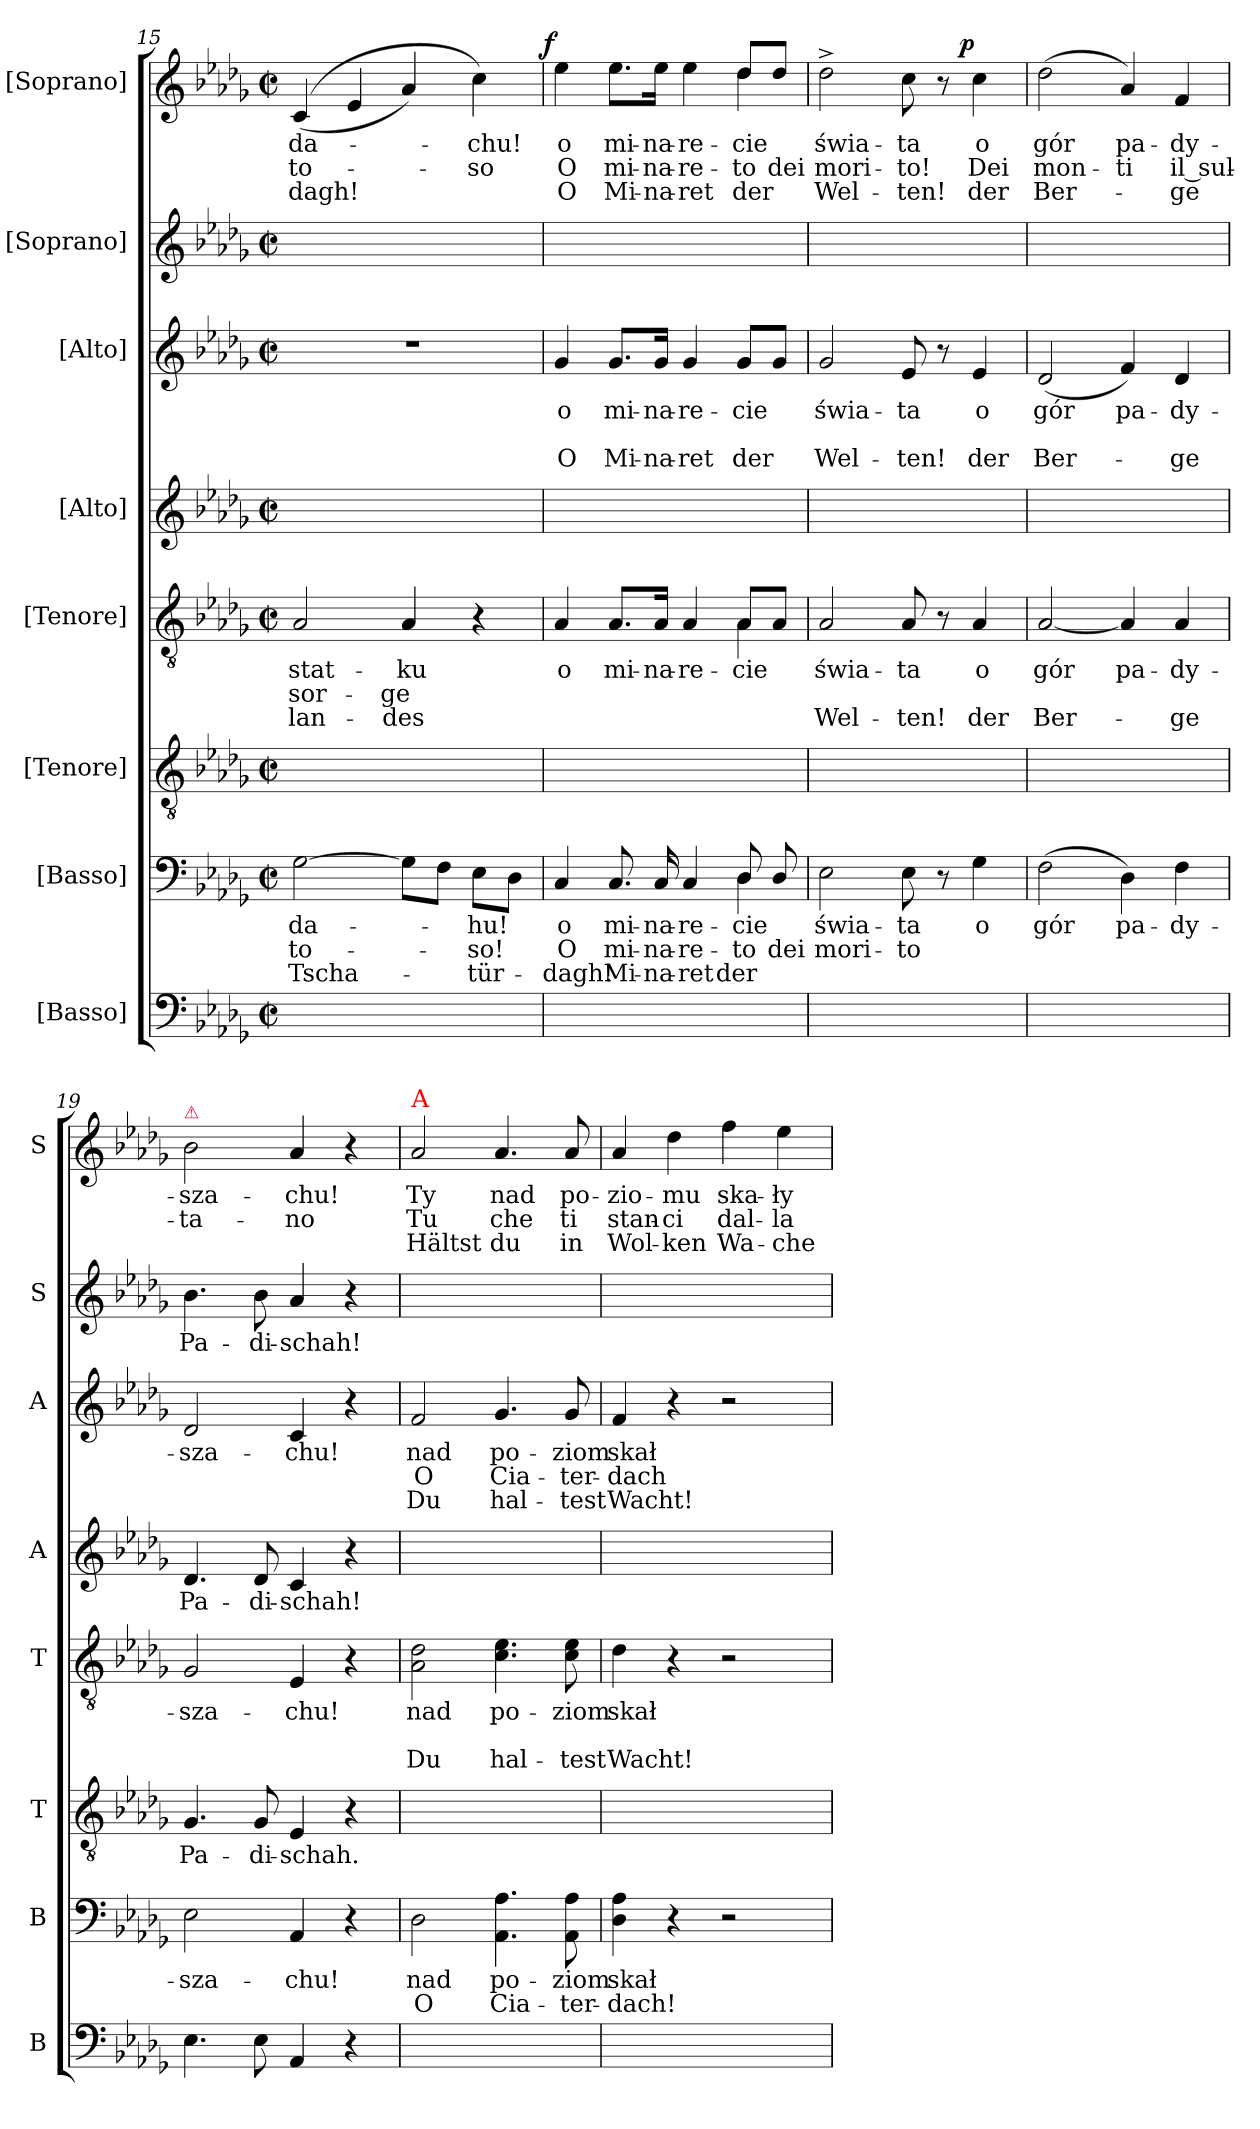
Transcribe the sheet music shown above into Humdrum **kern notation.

**kern	**kern	**text	**text	**text	**kern	**text	**kern	**text	**text	**text	**kern	**text	**kern	**text	**text	**text	**kern	**text	**kern	**text	**text	**text	**dynam
*part8	*part7	*part7	*part7	*part7	*part6	*part6	*part5	*part5	*part5	*part5	*part4	*part4	*part3	*part3	*part3	*part3	*part2	*part2	*part1	*part1	*part1	*part1	*part1
*staff8	*staff7	*staff7	*staff7	*staff7	*staff6	*staff6	*staff5	*staff5	*staff5	*staff5	*staff4	*staff4	*staff3	*staff3	*staff3	*staff3	*staff2	*staff2	*staff1	*staff1	*staff1	*staff1	*staff1
*I"[Basso]	*I"[Basso]	*	*	*	*I"[Tenore]	*	*I"[Tenore]	*	*	*	*I"[Alto]	*	*I"[Alto]	*	*	*	*I"[Soprano]	*	*I"[Soprano]	*	*	*	*
*I'B	*I'B	*	*	*	*I'T	*	*I'T	*	*	*	*I'A	*	*I'A	*	*	*	*I'S	*	*I'S	*	*	*	*
*clefF4	*clefF4	*	*	*	*clefGv2	*	*clefGv2	*	*	*	*clefG2	*	*clefG2	*	*	*	*clefG2	*	*clefG2	*	*	*	*
*k[b-e-a-d-g-]	*k[b-e-a-d-g-]	*	*	*	*k[b-e-a-d-g-]	*	*k[b-e-a-d-g-]	*	*	*	*k[b-e-a-d-g-]	*	*k[b-e-a-d-g-]	*	*	*	*k[b-e-a-d-g-]	*	*k[b-e-a-d-g-]	*	*	*	*
*D-:	*D-:	*	*	*	*D-:	*	*D-:	*	*	*	*D-:	*	*D-:	*	*	*	*D-:	*	*D-:	*	*	*	*
*M2/2	*M2/2	*	*	*	*M2/2	*	*M2/2	*	*	*	*M2/2	*	*M2/2	*	*	*	*M2/2	*	*M2/2	*	*	*	*
*met(c|)	*met(c|)	*	*	*	*met(c|)	*	*met(c|)	*	*	*	*met(c|)	*	*met(c|)	*	*	*	*met(c|)	*	*met(c|)	*	*	*	*
=15	=15	=15	=15	=15	=15	=15	=15	=15	=15	=15	=15	=15	=15	=15	=15	=15	=15	=15	=15	=15	=15	=15	=15
!	!	!	!LO:LY:color=red	!	!	!	!	!	!LO:LY:color=red	!	!	!	!	!	!	!	!	!	!	!	!LO:LY:color=red	!	!
1ryy	[2G-\	-da-	-to-	Tscha-	1ryy	.	2A-/	stat-	sor-	lan-	1ryy	.	1r	.	.	.	1ryy	.	(<(>4c/	-da-	-to-	-dagh!	.
.	.	.	.	.	.	.	.	.	.	.	.	.	.	.	.	.	.	.	4e-/	.	.	.	.
!	!	!	!	!	!	!	!	!	!LO:LY:color=red	!	!	!	!	!	!	!	!	!	!	!	!	!	!
.	8G-\L]	.	.	.	.	.	4A-/	-ku	-ge	-des	.	.	.	.	.	.	.	.	4a-/)	.	.	.	.
.	8F\J	.	.	.	.	.	.	.	.	.	.	.	.	.	.	.	.	.	.	.	.	.	.
!	!	!	!LO:LY:color=red	!	!	!	!	!	!	!	!	!	!	!	!	!	!	!	!	!	!LO:LY:color=red	!	!
.	8E-\L	-hu!	-so!	-tür-	.	.	4r	.	.	.	.	.	.	.	.	.	.	.	4cc\)	-chu!	-so	.	.
.	8D-\J	.	.	.	.	.	.	.	.	.	.	.	.	.	.	.	.	.	.	.	.	.	.
=16	=16	=16	=16	=16	=16	=16	=16	=16	=16	=16	=16	=16	=16	=16	=16	=16	=16	=16	=16	=16	=16	=16	=16
!	!	!	!LO:LY:color=red	!	!	!	!	!	!	!	!	!	!	!	!	!	!	!	!	!	!LO:LY:color=red	!	!LO:DY:a:rj
*	*^	*	*	*	*	*	*^	*	*	*	*	*	*^	*	*	*	*	*	*^	*	*	*	*
1ryy	4C/	2.ryy	o	O	-dagh!	1ryy	.	4A-/	2.ryy	o	.	.	1ryy	.	4g-/	2ryy	o	.	O	1ryy	.	4ee-\	4ryy	o	O	O	f
!	!	!	!	!LO:LY:color=red	!	!	!	!	!	!	!	!	!	!	!	!	!	!	!	!	!	!	!	!	!LO:LY:color=red	!	!
.	8.C/	.	mi-	mi-	Mi-	.	.	8.A-/L	.	mi-	.	.	.	.	8.g-/L	.	mi-	.	Mi-	.	.	8.ee-\L	4ryy	mi-	mi-	Mi-	.
!	!	!	!	!LO:LY:color=red	!	!	!	!	!	!	!	!	!	!	!	!	!	!	!	!	!	!	!	!	!LO:LY:color=red	!	!
.	16C/	.	-na-	-na-	-na-	.	.	16A-/Jk	.	-na-	.	.	.	.	16g-/Jk	.	-na-	.	-na-	.	.	16ee-\Jk	.	-na-	-na-	-na-	.
!	!	!	!	!LO:LY:color=red	!	!	!	!	!	!	!	!	!	!	!	!	!	!	!	!	!	!	!	!	!LO:LY:color=red	!	!
.	4C/	.	-re-	-re-	-ret	.	.	4A-/	.	-re-	.	.	.	.	4g-/	4ryy	-re-	.	-ret	.	.	4ee-\	4ryy	-re-	-re-	-ret	.
!	!	!	!	!LO:LY:color=red	!	!	!	!	!	!	!	!	!	!	!	!	!	!	!	!	!	!	!	!	!LO:LY:color=red	!	!
.	4D-\	8D-i/	-cie	-to	der	.	.	4A-\	8A-/L	-cie	.	.	.	.	4g-/	8g-i/L	-cie	.	der	.	.	4dd-\	8dd-i/L	-cie	-to	der	.
!	!	!	!	!LO:LY:color=red	!	!	!	!	!	!	!	!	!	!	!	!	!	!	!	!	!	!	!	!	!LO:LY:color=red	!	!
.	.	8D-i/	.	dei	.	.	.	.	8A-/J	.	.	.	.	.	.	8g-i/J	.	.	.	.	.	.	8dd-i/J	.	dei	.	.
=17	=17	=17	=17	=17	=17	=17	=17	=17	=17	=17	=17	=17	=17	=17	=17	=17	=17	=17	=17	=17	=17	=17	=17	=17	=17	=17	=17
!	!	!	!	!LO:LY:color=red	!	!	!	!	!	!	!	!	!	!	!	!	!	!	!	!	!	!	!	!	!LO:LY:color=red	!	!
*	*v	*v	*	*	*	*	*	*v	*v	*	*	*	*	*	*v	*v	*	*	*	*	*	*v	*v	*	*	*	*
1ryy	2E-\	świa-	mori-	.	1ryy	.	2A-/	świa-	.	Wel-	1ryy	.	2g-/	świa-	.	Wel-	1ryy	.	2dd-^>\	świa-	mori-	Wel-	.
!	!	!	!LO:LY:color=red	!	!	!	!	!	!	!	!	!	!	!	!	!	!	!	!	!	!LO:LY:color=red	!	!
.	8E-\	-ta	-to	.	.	.	8A-/	-ta	.	-ten!	.	.	8e-/	-ta	.	-ten!	.	.	8cc\	-ta	-to!	-ten!	.
.	8r	.	.	.	.	.	8r	.	.	.	.	.	8r	.	.	.	.	.	8r	.	.	.	.
!	!	!	!	!	!	!	!	!	!	!	!	!	!	!	!	!	!	!	!	!	!LO:LY:color=red	!	!LO:DY:a:rj
.	4G-\	o	.	.	.	.	4A-/	o	.	der	.	.	4e-/	o	.	der	.	.	4cc\	o	Dei	der	p
=18	=18	=18	=18	=18	=18	=18	=18	=18	=18	=18	=18	=18	=18	=18	=18	=18	=18	=18	=18	=18	=18	=18	=18
!	!	!	!	!	!	!	!	!	!	!	!	!	!	!	!	!	!	!	!	!	!LO:LY:color=red	!	!
1ryy	(>2F\	gór	.	.	1ryy	.	[2A-/	gór	.	Ber-	1ryy	.	(<2d-/	gór	.	Ber-	1ryy	.	(2dd-\	gór	mon-	Ber-	.
!	!	!	!	!	!	!	!	!	!	!	!	!	!	!	!	!	!	!	!	!	!LO:LY:color=red	!	!
.	4D-\)	pa-	.	.	.	.	4A-/]	pa-	.	.	.	.	4f/)	pa-	.	.	.	.	4a-/)	pa-	-ti	.	.
!	!	!	!	!	!	!	!	!	!	!	!	!	!	!	!	!	!	!	!	!	!LO:LY:color=red	!	!
.	4F\	-dy-	.	.	.	.	4A-/	-dy-	.	-ge	.	.	4d-/	-dy-	.	-ge	.	.	4f/	-dy-	il sul-	-ge	.
=19	=19	=19	=19	=19	=19	=19	=19	=19	=19	=19	=19	=19	=19	=19	=19	=19	=19	=19	=19	=19	=19	=19	=19
!	!	!	!	!	!	!	!	!	!	!	!	!	!	!	!	!	!	!	!LO:TX:a:color=crimson:t=⚠	!	!	!	!
!	!	!	!	!	!	!	!	!	!	!	!	!	!	!	!	!	!	!	!	!	!LO:LY:color=red	!	!
4.E-\	2E-\	-sza-	.	.	4.G-/	Pa-	2G-/	-sza-	.	.	4.d-/	Pa-	2d-/	-sza-	.	.	4.b-\	Pa-	2b-\	-sza-	-ta-	.	.
8E-\	.	.	.	.	8G-/	-di-	.	.	.	.	8d-/	-di-	.	.	.	.	8b-\	-di-	.	.	.	.	.
!	!	!	!	!	!	!	!	!	!	!	!	!	!	!	!	!	!	!	!	!	!LO:LY:color=red	!	!
4AA-/	4AA-/	-chu!	.	.	4E-/	-schah.	4E-/	-chu!	.	.	4c/	-schah!	4c/	-chu!	.	.	4a-/	-schah!	4a-/	-chu!	-no	.	.
4r	4r	.	.	.	4r	.	4r	.	.	.	4r	.	4r	.	.	.	4r	.	4r	.	.	.	.
=20	=20	=20	=20	=20	=20	=20	=20	=20	=20	=20	=20	=20	=20	=20	=20	=20	=20	=20	=20	=20	=20	=20	=20
!	!	!	!	!	!	!	!	!	!	!	!	!	!	!	!	!	!	!	!LO:TX:a:color=red:t=A	!	!	!	!
!	!	!	!LO:LY:color=red	!	!	!	!	!	!	!	!	!	!	!	!LO:LY:color=red	!	!	!	!	!	!LO:LY:color=red	!	!
1ryy	2D-\	nad	O	.	1ryy	.	2A-\ 2d-\	nad	.	Du	1ryy	.	2f/	nad	O	Du	1ryy	.	2a-/	Ty	Tu	Hältst	.
!	!	!	!LO:LY:color=red	!	!	!	!	!	!	!	!	!	!	!	!LO:LY:color=red	!	!	!	!	!	!LO:LY:color=red	!	!
.	4.AA-\ 4.A-\	po-	Cia-	.	.	.	4.c\ 4.e-\	po-	.	hal-	.	.	4.g-/	po-	Cia-	hal-	.	.	4.a-/	nad	che	du	.
!	!	!	!LO:LY:color=red	!	!	!	!	!	!	!	!	!	!	!	!LO:LY:color=red	!	!	!	!	!	!LO:LY:color=red	!	!
.	8AA-\ 8A-\	-ziom	-ter-	.	.	.	8c\ 8e-\	-ziom	.	-test	.	.	8g-/	-ziom	-ter-	-test	.	.	8a-/	po-	ti	in	.
=21	=21	=21	=21	=21	=21	=21	=21	=21	=21	=21	=21	=21	=21	=21	=21	=21	=21	=21	=21	=21	=21	=21	=21
!	!	!	!LO:LY:color=red	!	!	!	!	!	!	!	!	!	!	!	!LO:LY:color=red	!	!	!	!	!	!LO:LY:color=red	!	!
1ryy	4D-\ 4A-\	skał	-dach!	.	1ryy	.	4d-\	skał	.	Wacht!	1ryy	.	4f/	skał	-dach	Wacht!	1ryy	.	4a-/	-zio-	stan-	Wol-	.
!	!	!	!	!	!	!	!	!	!	!	!	!	!	!	!	!	!	!	!	!	!LO:LY:color=red	!	!
.	4r	.	.	.	.	.	4r	.	.	.	.	.	4r	.	.	.	.	.	4dd-\	-mu	-ci	-ken	.
!	!	!	!	!	!	!	!	!	!	!	!	!	!	!	!	!	!	!	!	!	!LO:LY:color=red	!	!
.	2r	.	.	.	.	.	2r	.	.	.	.	.	2r	.	.	.	.	.	4ff\	ska-	dal-	Wa-	.
!	!	!	!	!	!	!	!	!	!	!	!	!	!	!	!	!	!	!	!	!	!LO:LY:color=red	!	!
.	.	.	.	.	.	.	.	.	.	.	.	.	.	.	.	.	.	.	4ee-\	-ły	-la	-che	.
=	=	=	=	=	=	=	=	=	=	=	=	=	=	=	=	=	=	=	=	=	=	=	=
*-	*-	*-	*-	*-	*-	*-	*-	*-	*-	*-	*-	*-	*-	*-	*-	*-	*-	*-	*-	*-	*-	*-	*-
